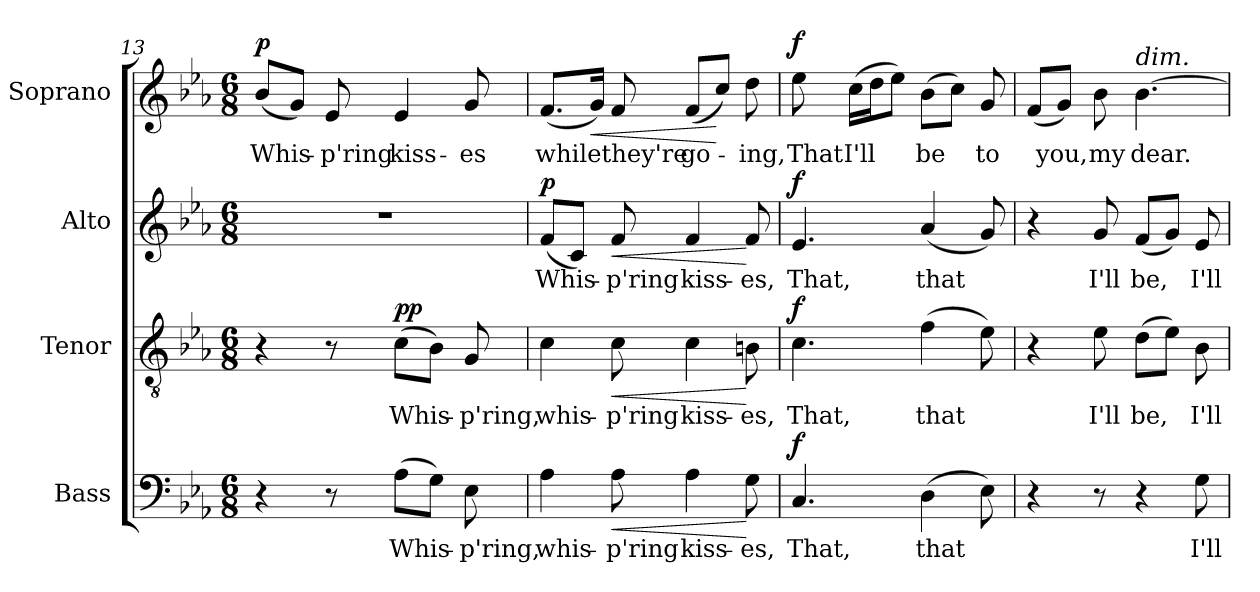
**kern	**text	**dynam	**kern	**text	**dynam	**kern	**text	**dynam	**kern	**text	**dynam
*part4	*part4	*part4	*part3	*part3	*part3	*part2	*part2	*part2	*part1	*part1	*part1
*staff4	*staff4	*staff4	*staff3	*staff3	*staff3	*staff2	*staff2	*staff2	*staff1	*staff1	*staff1
*I"Bass	*	*	*I"Tenor	*	*	*I"Alto	*	*	*I"Soprano	*	*
*I'B.	*	*	*I'T.	*	*	*I'A.	*	*	*I'S.	*	*
!!LO:PB:g=z
*clefF4	*	*	*clefGv2	*	*	*clefG2	*	*	*clefG2	*	*
*	*	*	*ITrd7c12	*	*	*	*	*	*	*	*
*k[b-e-a-]	*	*	*k[b-e-a-]	*	*	*k[b-e-a-]	*	*	*k[b-e-a-]	*	*
*E-:	*	*	*E-:	*	*	*E-:	*	*	*E-:	*	*
*M6/8	*	*	*M6/8	*	*	*M6/8	*	*	*M6/8	*	*
=13	=13	=13	=13	=13	=13	=13	=13	=13	=13	=13	=13
!	!	!	!	!	!	!LO:N:vis=1	!	!	!	!	!
!	!	!	!	!	!	!	!	!	!	!LO:LY:b:color=#000000	!
4r	.	.	4r	.	.	2.r	.	.	(8b-i/L	Whis-	p
.	.	.	.	.	.	.	.	.	8gi/J)	.	.
!	!	!	!	!	!	!	!	!	!	!LO:LY:b:color=#000000	!
8r	.	.	8r	.	.	.	.	.	8e-i/	-p'ring	.
!	!LO:LY:b:color=#000000	!	!	!	!	!	!	!	!	!	!
!	!	!	!	!LO:LY:b:color=#000000	!	!	!	!	!	!	!
!	!	!	!	!	!	!	!	!	!	!LO:LY:b:color=#000000	!
(8A-i\L	Whis-	.	(8Ci\L	Whis-	p p	.	.	.	4e-i/	kiss-	.
8Gi\J)	.	.	8BB-i\J)	.	.	.	.	.	.	.	.
!	!LO:LY:b:color=#000000	!	!	!	!	!	!	!	!	!	!
!	!	!	!	!LO:LY:b:color=#000000	!	!	!	!	!	!	!
!	!	!	!	!	!	!	!	!	!	!LO:LY:b:color=#000000	!
8E-i\	-p'ring,	.	8GGi/	-p'ring,	.	.	.	.	8gi/	-es	.
=14	=14	=14	=14	=14	=14	=14	=14	=14	=14	=14	=14
!	!LO:LY:b:color=#000000	!	!	!	!	!	!	!	!	!	!
!	!	!	!	!LO:LY:b:color=#000000	!	!	!	!	!	!	!
!	!	!	!	!	!	!	!LO:LY:b:color=#000000	!	!	!	!
!	!	!	!	!	!	!	!	!	!	!LO:LY:b:color=#000000	!
4A-i\	whis-	.	4Ci\	whis-	.	(8fi/L	Whis-	p	(8.fi/L	while	.
.	.	.	.	.	.	8ci/J)	.	.	.	.	.
!	!	!	!	!	!	!	!	!	!	!	!LO:HP:b
.	.	.	.	.	.	.	.	.	16gi/Jk)	.	<
!	!LO:LY:b:color=#000000	!LO:HP:b	!	!	!	!	!	!	!	!	!
!	!	!	!	!LO:LY:b:color=#000000	!LO:HP:b	!	!	!	!	!	!
!	!	!	!	!	!	!	!LO:LY:b:color=#000000	!LO:HP:b	!	!	!
!	!	!	!	!	!	!	!	!	!	!LO:LY:b:color=#000000	!
8A-i\	-p'ring	<	8Ci\	-p'ring	<	8fi/	-p'ring	<	8fi/	they're	.
!	!LO:LY:b:color=#000000	!	!	!	!	!	!	!	!	!	!
!	!	!	!	!LO:LY:b:color=#000000	!	!	!	!	!	!	!
!	!	!	!	!	!	!	!LO:LY:b:color=#000000	!	!	!	!
!	!	!	!	!	!	!	!	!	!	!LO:LY:b:color=#000000	!
4A-i\	kiss-	.	4Ci\	kiss-	.	4fi/	kiss-	.	(8fi/L	go-	.
.	.	.	.	.	.	.	.	.	8cci/J)	.	[
!	!LO:LY:b:color=#000000	!	!	!	!	!	!	!	!	!	!
!	!	!	!	!LO:LY:b:color=#000000	!	!	!	!	!	!	!
!	!	!	!	!	!	!	!LO:LY:b:color=#000000	!	!	!	!
!	!	!	!	!	!	!	!	!	!	!LO:LY:b:color=#000000	!
8Gi\	-es,	[	8BBni\	-es,	[	8fi/	-es,	[	8ddi\	-ing,	.
=15	=15	=15	=15	=15	=15	=15	=15	=15	=15	=15	=15
!	!LO:LY:b:color=#000000	!	!	!	!	!	!	!	!	!	!
!	!	!	!	!LO:LY:b:color=#000000	!	!	!	!	!	!	!
!	!	!	!	!	!	!	!LO:LY:b:color=#000000	!	!	!	!
!	!	!	!	!	!	!	!	!	!	!LO:LY:b:color=#000000	!
4.Ci/	That,	f	4.Ci\	That,	f	4.e-i/	That,	f	8ee-i\	That	f
!	!	!	!	!	!	!	!	!	!	!LO:LY:b:color=#000000	!
.	.	.	.	.	.	.	.	.	(16cci\LL	I'll	.
.	.	.	.	.	.	.	.	.	16ddi\J	.	.
.	.	.	.	.	.	.	.	.	8ee-i\J)	.	.
!	!LO:LY:b:color=#000000	!	!	!	!	!	!	!	!	!	!
!	!	!	!	!LO:LY:b:color=#000000	!	!	!	!	!	!	!
!	!	!	!	!	!	!	!LO:LY:b:color=#000000	!	!	!	!
!	!	!	!	!	!	!	!	!	!	!LO:LY:b:color=#000000	!
(4Di\	that	.	(4Fi\	that	.	(4a-i/	that	.	(8b-i\L	be	.
.	.	.	.	.	.	.	.	.	8cci\J)	.	.
!	!	!	!	!	!	!	!	!	!	!LO:LY:b:color=#000000	!
8E-i\)	.	.	8E-i\)	.	.	8gi/)	.	.	8gi/	to	.
=16	=16	=16	=16	=16	=16	=16	=16	=16	=16	=16	=16
4r	.	.	4r	.	.	4r	.	.	(8fi/L	.	.
!	!	!	!	!	!	!	!	!	!	!LO:LY:b:color=#000000	!
.	.	.	.	.	.	.	.	.	8gi/J)	you,	.
!	!	!	!	!LO:LY:b:color=#000000	!	!	!	!	!	!	!
!	!	!	!	!	!	!	!LO:LY:b:color=#000000	!	!	!	!
!	!	!	!	!	!	!	!	!	!	!LO:LY:b:color=#000000	!
8r	.	.	8E-i\	I'll	.	8gi/	I'll	.	8b-i\	my	.
!	!	!	!	!LO:LY:b:color=#000000	!	!	!	!	!	!	!
!	!	!	!	!	!	!	!LO:LY:b:color=#000000	!	!	!	!
!	!	!	!	!	!	!	!	!	!LO:TX:a:i:t=dim.	!	!
!	!	!	!	!	!	!	!	!	!	!LO:LY:b:color=#000000	!
4r	.	.	(8Di\L	be,	.	(8fi/L	be,	.	[4.b-i\	dear.	.
.	.	.	8E-i\J)	.	.	8gi/J)	.	.	.	.	.
!	!LO:LY:b:color=#000000	!	!	!	!	!	!	!	!	!	!
!	!	!	!	!LO:LY:b:color=#000000	!	!	!	!	!	!	!
!	!	!	!	!	!	!	!LO:LY:b:color=#000000	!	!	!	!
8Gi\	I'll	.	8BB-i\	I'll	.	8e-i/	I'll	.	.	.	.
=	=	=	=	=	=	=	=	=	=	=	=
*-	*-	*-	*-	*-	*-	*-	*-	*-	*-	*-	*-
